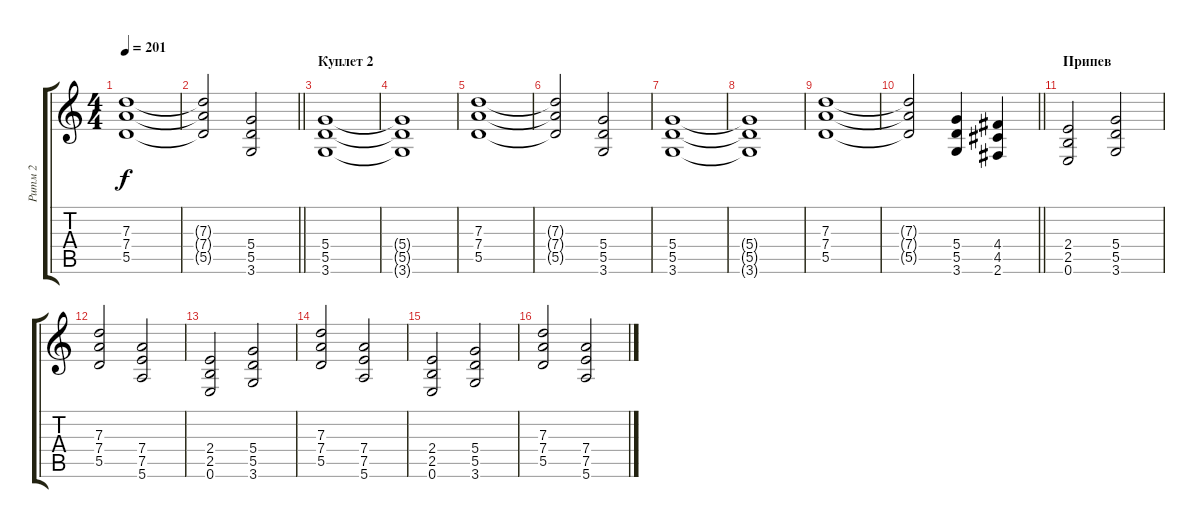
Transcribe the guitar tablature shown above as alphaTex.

\track ("Ритм 2" "Ритм 2") {instrument distortionguitar}
\staff {score tabs}
\tuning (E4 B3 G3 D3 A2 E2) {hide}
\ts (4 4)
\tempo 201
\clef g2
\ks c
(7.3 7.4 5.5).1{dy f} |
\barLineRight lightlight
(7.3{t} 7.4{t} 5.5{t}).2 (5.4 5.5 3.6).2 |
\section ("" "Куплет 2")
(5.4 5.5 3.6).1 |
(5.4{t} 5.5{t} 3.6{t}).1 |
(7.3 7.4 5.5).1 |
(7.3{t} 7.4{t} 5.5{t}).2 (5.4 5.5 3.6).2 |
(5.4 5.5 3.6).1 |
(5.4{t} 5.5{t} 3.6{t}).1 |
(7.3 7.4 5.5).1 |
\barLineRight lightlight
(7.3{t} 7.4{t} 5.5{t}).2 (5.4 5.5 3.6).4 (4.4 4.5 2.6).4 |
\section ("" "Припев")
(2.4 2.5 0.6).2 (5.4 5.5 3.6).2 |
(7.3 7.4 5.5).2 (7.4 7.5 5.6).2 |
(2.4 2.5 0.6).2 (5.4 5.5 3.6).2 |
(7.3 7.4 5.5).2 (7.4 7.5 5.6).2 |
(2.4 2.5 0.6).2 (5.4 5.5 3.6).2 |
(7.3 7.4 5.5).2 (7.4 7.5 5.6).2
